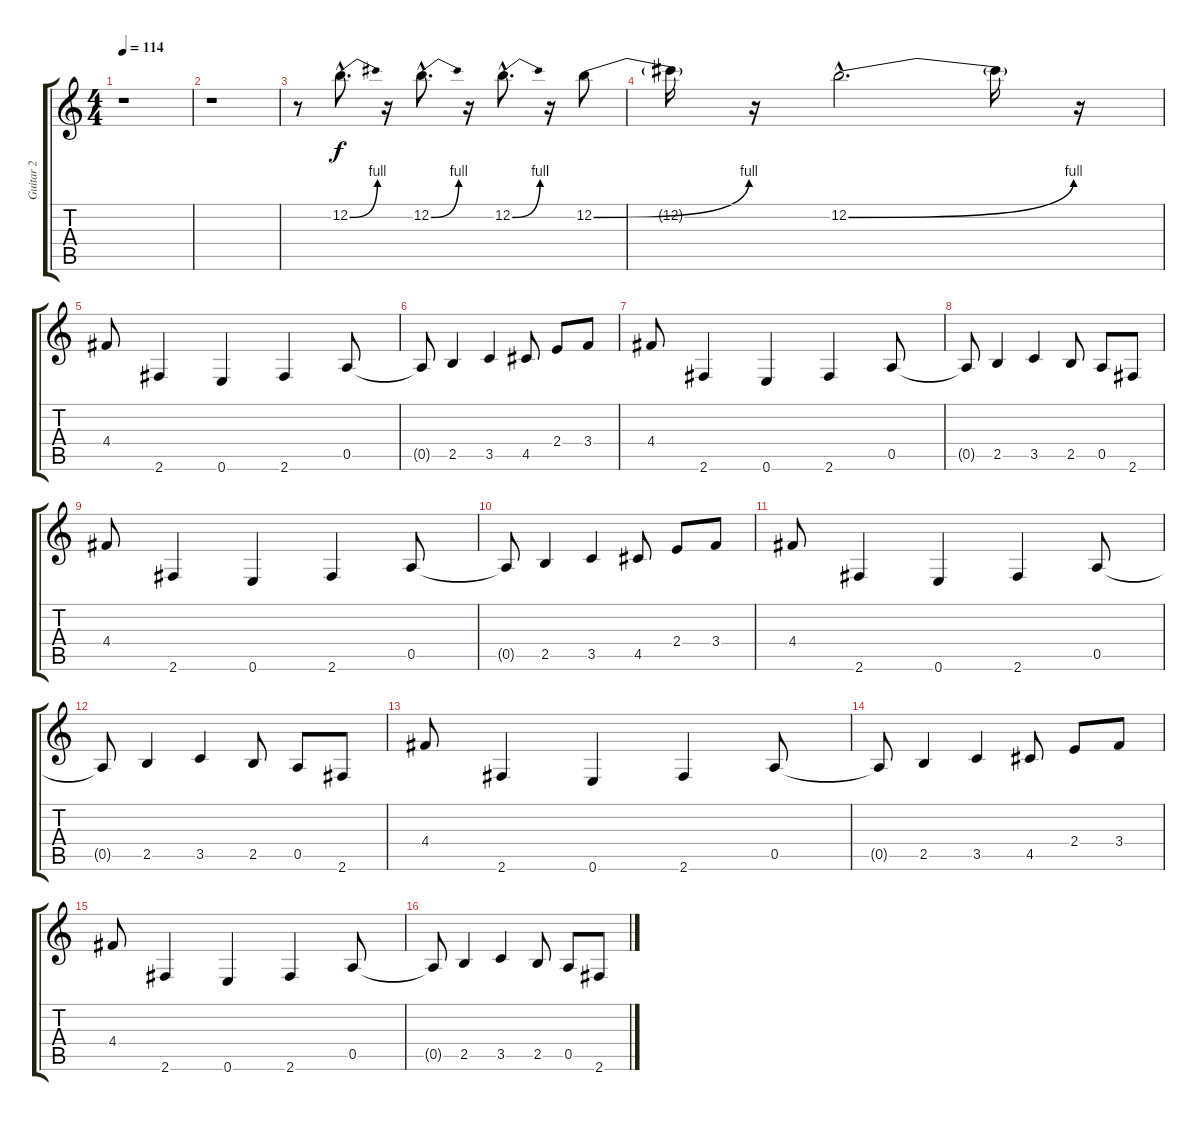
\track ("Guitar 2" "Guitar 2") {instrument overdrivenguitar}
\staff {score tabs}
\tuning (E4 B3 G3 D3 A2 E2) {hide}
\ts (4 4)
\tempo 114
\clef g2
\ks c
r.1{dy f} |
r.1 |
r.8 12.2{be (bend 0 0 60 4) hac}.8{d} r.16 12.2{be (bend 0 0 60 4) hac}.8{d} r.16 12.2{be (bend 0 0 60 4) hac}.8{d} r.16 12.2{be (bend 0 0 60 4)}.8 |
12.2{t}.16 r.16 12.2{be (bend 0 0 60 4) hac}.2{d} 12.2{t}.16 r.16 |
4.4.8 2.6.4 0.6.4 2.6.4 0.5.8 |
0.5{t}.8 2.5.4 3.5.4 4.5.8 2.4.8 3.4.8 |
4.4.8 2.6.4 0.6.4 2.6.4 0.5.8 |
0.5{t}.8 2.5.4 3.5.4 2.5.8 0.5.8 2.6.8 |
4.4.8 2.6.4 0.6.4 2.6.4 0.5.8 |
0.5{t}.8 2.5.4 3.5.4 4.5.8 2.4.8 3.4.8 |
4.4.8 2.6.4 0.6.4 2.6.4 0.5.8 |
0.5{t}.8 2.5.4 3.5.4 2.5.8 0.5.8 2.6.8 |
4.4.8 2.6.4 0.6.4 2.6.4 0.5.8 |
0.5{t}.8 2.5.4 3.5.4 4.5.8 2.4.8 3.4.8 |
4.4.8 2.6.4 0.6.4 2.6.4 0.5.8 |
0.5{t}.8 2.5.4 3.5.4 2.5.8 0.5.8 2.6.8
